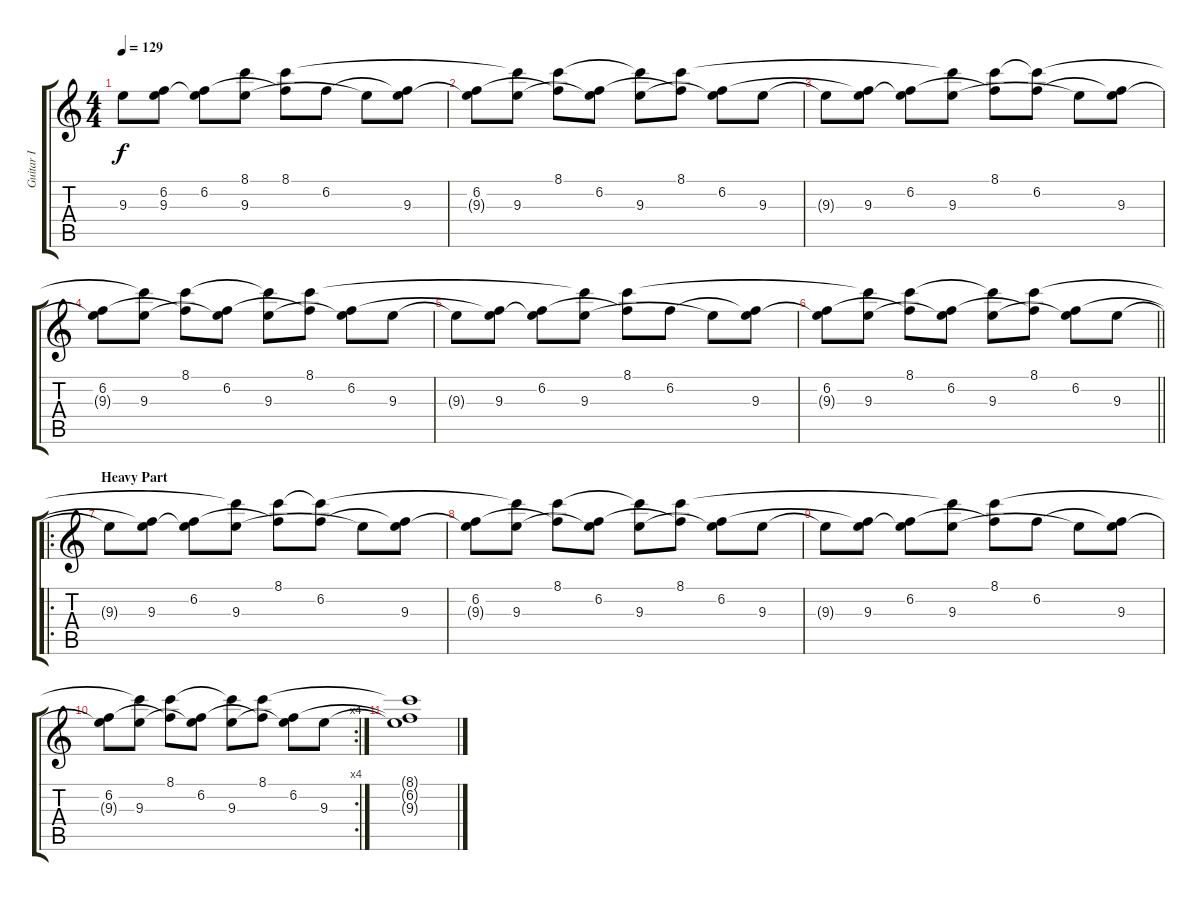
\track ("Guitar I" "Guitar I") {instrument electricguitarjazz}
\staff {score tabs}
\tuning (E4 B3 G3 D3 A2 D2) {hide}
\ts (4 4)
\tempo 129
\clef g2
\ks c
9.3{t}.8{dy f} (6.2{t} 9.3).8 (6.2 9.3{t}).8 (8.1{t} 9.3).8 (8.1 6.2{t}).8 6.2.8 9.3{t}.8 (6.2{t} 9.3).8 |
(6.2 9.3{t}).8 (8.1{t} 9.3).8 (8.1 6.2{t}).8 (6.2 9.3{t}).8 (8.1{t} 9.3).8 (8.1 6.2{t}).8 (6.2 9.3{t}).8 9.3.8 |
9.3{t}.8 (6.2{t} 9.3).8 (6.2 9.3{t}).8 (8.1{t} 9.3).8 (8.1 6.2{t}).8 (8.1{t} 6.2).8 9.3{t}.8 (6.2{t} 9.3).8 |
(6.2 9.3{t}).8 (8.1{t} 9.3).8 (8.1 6.2{t}).8 (6.2 9.3{t}).8 (8.1{t} 9.3).8 (8.1 6.2{t}).8 (6.2 9.3{t}).8 9.3.8 |
9.3{t}.8 (6.2{t} 9.3).8 (6.2 9.3{t}).8 (8.1{t} 9.3).8 (8.1 6.2{t}).8 6.2.8 9.3{t}.8 (6.2{t} 9.3).8 |
\barLineRight lightlight
(6.2 9.3{t}).8 (8.1{t} 9.3).8 (8.1 6.2{t}).8 (6.2 9.3{t}).8 (8.1{t} 9.3).8 (8.1 6.2{t}).8 (6.2 9.3{t}).8 9.3.8 |
\ro
\section ("" "Heavy Part")
9.3{t}.8 (6.2{t} 9.3).8 (6.2 9.3{t}).8 (8.1{t} 9.3).8 (8.1 6.2{t}).8 (8.1{t} 6.2).8 9.3{t}.8 (6.2{t} 9.3).8 |
(6.2 9.3{t}).8 (8.1{t} 9.3).8 (8.1 6.2{t}).8 (6.2 9.3{t}).8 (8.1{t} 9.3).8 (8.1 6.2{t}).8 (6.2 9.3{t}).8 9.3.8 |
9.3{t}.8 (6.2{t} 9.3).8 (6.2 9.3{t}).8 (8.1{t} 9.3).8 (8.1 6.2{t}).8 6.2.8 9.3{t}.8 (6.2{t} 9.3).8 |
\rc 4
(6.2 9.3{t}).8 (8.1{t} 9.3).8 (8.1 6.2{t}).8 (6.2 9.3{t}).8 (8.1{t} 9.3).8 (8.1 6.2{t}).8 (6.2 9.3{t}).8 9.3.8 |
(8.1{t} 6.2{t} 9.3{t}).1
